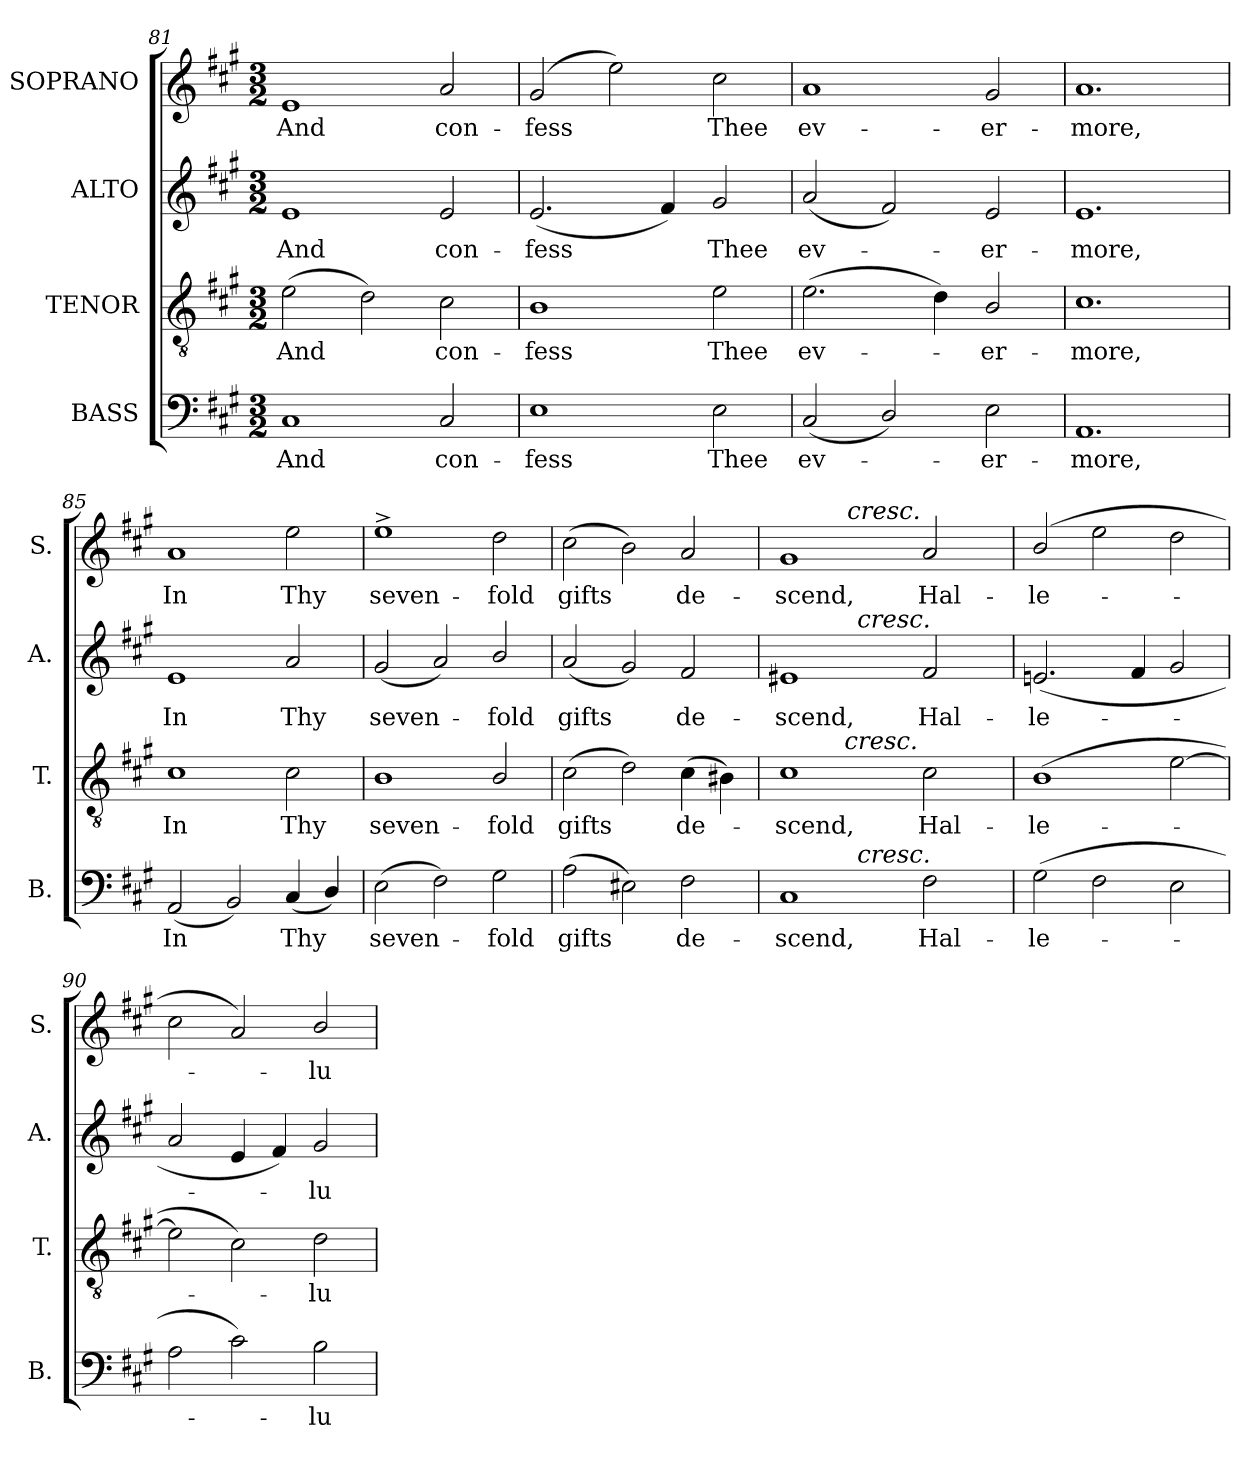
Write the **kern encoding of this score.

**kern	**text	**kern	**text	**kern	**text	**kern	**text
*part4	*part4	*part3	*part3	*part2	*part2	*part1	*part1
*staff4	*staff4	*staff3	*staff3	*staff2	*staff2	*staff1	*staff1
*I"BASS	*	*I"TENOR	*	*I"ALTO	*	*I"SOPRANO	*
*I'B.	*	*I'T.	*	*I'A.	*	*I'S.	*
*clefF4	*	*clefGv2	*	*clefG2	*	*clefG2	*
*	*	*ITrd7c12	*	*	*	*	*
*k[f#c#g#]	*	*k[f#c#g#]	*	*k[f#c#g#]	*	*k[f#c#g#]	*
*A:	*	*A:	*	*A:	*	*A:	*
*M3/2	*	*M3/2	*	*M3/2	*	*M3/2	*
=81	=81	=81	=81	=81	=81	=81	=81
!	!LO:LY:b:color=#000000	!	!	!	!	!	!
!	!	!	!LO:LY:b:color=#000000	!	!	!	!
!	!	!	!	!	!LO:LY:b:color=#000000	!	!
!	!	!	!	!	!	!	!LO:LY:b:color=#000000
1C#i	And	(2Ei\	And	1ei	And	1ei	And
.	.	2Di\)	.	.	.	.	.
!	!LO:LY:b:color=#000000	!	!	!	!	!	!
!	!	!	!LO:LY:b:color=#000000	!	!	!	!
!	!	!	!	!	!LO:LY:b:color=#000000	!	!
!	!	!	!	!	!	!	!LO:LY:b:color=#000000
2C#i/	con-	2C#i\	con-	2ei/	con-	2ai/	con-
=82	=82	=82	=82	=82	=82	=82	=82
!	!LO:LY:b:color=#000000	!	!	!	!	!	!
!	!	!	!LO:LY:b:color=#000000	!	!	!	!
!	!	!	!	!	!LO:LY:b:color=#000000	!	!
!	!	!	!	!	!	!	!LO:LY:b:color=#000000
1Ei	-fess	1BBi	-fess	(2.ei/	-fess	(2g#i/	-fess
.	.	.	.	.	.	2eei\)	.
.	.	.	.	4f#i/)	.	.	.
!	!LO:LY:b:color=#000000	!	!	!	!	!	!
!	!	!	!LO:LY:b:color=#000000	!	!	!	!
!	!	!	!	!	!LO:LY:b:color=#000000	!	!
!	!	!	!	!	!	!	!LO:LY:b:color=#000000
2Ei\	Thee	2Ei\	Thee	2g#i/	Thee	2cc#i\	Thee
=83	=83	=83	=83	=83	=83	=83	=83
!	!LO:LY:b:color=#000000	!	!	!	!	!	!
!	!	!	!LO:LY:b:color=#000000	!	!	!	!
!	!	!	!	!	!LO:LY:b:color=#000000	!	!
!	!	!	!	!	!	!	!LO:LY:b:color=#000000
(2C#i/	ev-	(2.Ei\	ev-	(2ai/	ev-	1ai	ev-
2Di/)	.	.	.	2f#i/)	.	.	.
.	.	4Di\)	.	.	.	.	.
!	!LO:LY:b:color=#000000	!	!	!	!	!	!
!	!	!	!LO:LY:b:color=#000000	!	!	!	!
!	!	!	!	!	!LO:LY:b:color=#000000	!	!
!	!	!	!	!	!	!	!LO:LY:b:color=#000000
2Ei\	-er-	2BBi/	-er-	2ei/	-er-	2g#i/	-er-
=84	=84	=84	=84	=84	=84	=84	=84
!	!LO:LY:b:color=#000000	!	!	!	!	!	!
!	!	!	!LO:LY:b:color=#000000	!	!	!	!
!	!	!	!	!	!LO:LY:b:color=#000000	!	!
!	!	!	!	!	!	!	!LO:LY:b:color=#000000
1.AAi	-more,	1.C#i	-more,	1.ei	-more,	1.ai	-more,
!!LO:LB:g=z
=85	=85	=85	=85	=85	=85	=85	=85
!	!LO:LY:b:color=#000000	!	!	!	!	!	!
!	!	!	!LO:LY:b:color=#000000	!	!	!	!
!	!	!	!	!	!LO:LY:b:color=#000000	!	!
!	!	!	!	!	!	!	!LO:LY:b:color=#000000
(2AAi/	In	1C#i	In	1ei	In	1ai	In
2BBi/)	.	.	.	.	.	.	.
!	!LO:LY:b:color=#000000	!	!	!	!	!	!
!	!	!	!LO:LY:b:color=#000000	!	!	!	!
!	!	!	!	!	!LO:LY:b:color=#000000	!	!
!	!	!	!	!	!	!	!LO:LY:b:color=#000000
(4C#i/	Thy	2C#i\	Thy	2ai/	Thy	2eei\	Thy
4Di/)	.	.	.	.	.	.	.
=86	=86	=86	=86	=86	=86	=86	=86
!	!LO:LY:b:color=#000000	!	!	!	!	!	!
!	!	!	!LO:LY:b:color=#000000	!	!	!	!
!	!	!	!	!	!LO:LY:b:color=#000000	!	!
!	!	!	!	!	!	!	!LO:LY:b:color=#000000
(2Ei\	seven-	1BBi	seven-	(2g#i/	seven-	1ee^i	seven-
2F#i\)	.	.	.	2ai/)	.	.	.
!	!LO:LY:b:color=#000000	!	!	!	!	!	!
!	!	!	!LO:LY:b:color=#000000	!	!	!	!
!	!	!	!	!	!LO:LY:b:color=#000000	!	!
!	!	!	!	!	!	!	!LO:LY:b:color=#000000
2G#i\	-fold	2BBi/	-fold	2bi/	-fold	2ddi\	-fold
=87	=87	=87	=87	=87	=87	=87	=87
!	!LO:LY:b:color=#000000	!	!	!	!	!	!
!	!	!	!LO:LY:b:color=#000000	!	!	!	!
!	!	!	!	!	!LO:LY:b:color=#000000	!	!
!	!	!	!	!	!	!	!LO:LY:b:color=#000000
(2Ai\	gifts	(2C#i\	gifts	(2ai/	gifts	(2cc#i\	gifts
2E#Xi\)	.	2Di\)	.	2g#i/)	.	2bi\)	.
!	!LO:LY:b:color=#000000	!	!	!	!	!	!
!	!	!	!LO:LY:b:color=#000000	!	!	!	!
!	!	!	!	!	!LO:LY:b:color=#000000	!	!
!	!	!	!	!	!	!	!LO:LY:b:color=#000000
2F#i\	de-	(4C#i\	de-	2f#i/	de-	2ai/	de-
.	.	4BB#Xi\)	.	.	.	.	.
=88	=88	=88	=88	=88	=88	=88	=88
!	!LO:LY:b:color=#000000	!	!	!	!	!	!
!	!	!	!LO:LY:b:color=#000000	!	!	!	!
!	!	!	!	!	!LO:LY:b:color=#000000	!	!
!	!	!	!	!	!	!	!LO:LY:b:color=#000000
*^	*	*^	*	*^	*	*^	*
1C#i	4ryy	-scend,	1C#i	4.ryy	-scend,	1e#Xi	4ryy	-scend,	1g#i	4ryy	-scend,
.	8ryy	.	.	.	.	.	8ryy	.	.	8ryy	.
!	!	!	!	!LO:TX:a:i:t=cresc.	!	!	!	!	!	!	!
.	32ryy	.	.	1ryy	.	.	32ryy	.	.	256ryy	.
!	!	!	!	!	!	!	!	!	!	!LO:TX:a:i:t=cresc.	!
.	.	.	.	.	.	.	.	.	.	1ryy	.
!	!	!	!	!	!	!	!LO:TX:a:i:t=cresc.	!	!	!	!
!	!LO:TX:a:i:t=cresc.	!	!	!	!	!	!	!	!	!	!
.	1ryy	.	.	.	.	.	1ryy	.	.	.	.
!	!	!LO:LY:b:color=#000000	!	!	!	!	!	!	!	!	!
!	!	!	!	!	!LO:LY:b:color=#000000	!	!	!	!	!	!
!	!	!	!	!	!	!	!	!LO:LY:b:color=#000000	!	!	!
!	!	!	!	!	!	!	!	!	!	!	!LO:LY:b:color=#000000
2F#i\	.	Hal-	2C#i\	.	Hal-	2f#i/	.	Hal-	2ai/	.	Hal-
.	.	.	.	8ryy	.	.	.	.	.	.	.
.	.	.	.	.	.	.	.	.	.	16ryy	.
.	16.ryy	.	.	.	.	.	16.ryy	.	.	.	.
.	.	.	.	.	.	.	.	.	.	32...ryy	.
*v	*v	*	*	*	*	*v	*v	*	*v	*v	*
*	*	*v	*v	*	*	*	*	*
=89	=89	=89	=89	=89	=89	=89	=89
*^	*	*^	*	*^	*	*^	*
!	!	!LO:LY:b:color=#000000	!	!	!	!	!	!	!	!	!
*v	*v	*	*	*	*	*v	*v	*	*v	*v	*
*	*	*v	*v	*	*	*	*	*
*^	*	*^	*	*^	*	*^	*
!	!	!	!	!	!LO:LY:b:color=#000000	!	!	!	!	!	!
*v	*v	*	*	*	*	*v	*v	*	*v	*v	*
*	*	*v	*v	*	*	*	*	*
*^	*	*^	*	*^	*	*^	*
!	!	!	!	!	!	!	!	!LO:LY:b:color=#000000	!	!	!
*v	*v	*	*	*	*	*v	*v	*	*v	*v	*
*	*	*v	*v	*	*	*	*	*
*^	*	*^	*	*^	*	*^	*
!	!	!	!	!	!	!	!	!	!	!	!LO:LY:b:color=#000000
*v	*v	*	*	*	*	*v	*v	*	*v	*v	*
*	*	*v	*v	*	*	*	*	*
(2G#i\	-le-	(1BBi	-le-	(2.eni/	-le-	(2bi/	-le-
2F#i\	.	.	.	.	.	2eei\	.
.	.	.	.	4f#i/	.	.	.
2Ei\	.	[2Ei\	.	2g#i/	.	2ddi\	.
=90	=90	=90	=90	=90	=90	=90	=90
2Ai\	.	2Ei\]	.	2ai/	.	2cc#i\	.
2c#i\)	.	2C#i\)	.	4ei/	.	2ai/)	.
.	.	.	.	4f#i/)	.	.	.
!	!LO:LY:b:color=#000000	!	!	!	!	!	!
!	!	!	!LO:LY:b:color=#000000	!	!	!	!
!	!	!	!	!	!LO:LY:b:color=#000000	!	!
!	!	!	!	!	!	!	!LO:LY:b:color=#000000
2Bi\	-lu-	2Di\	-lu-	2g#i/	-lu-	2bi/	-lu-
=	=	=	=	=	=	=	=
*-	*-	*-	*-	*-	*-	*-	*-
